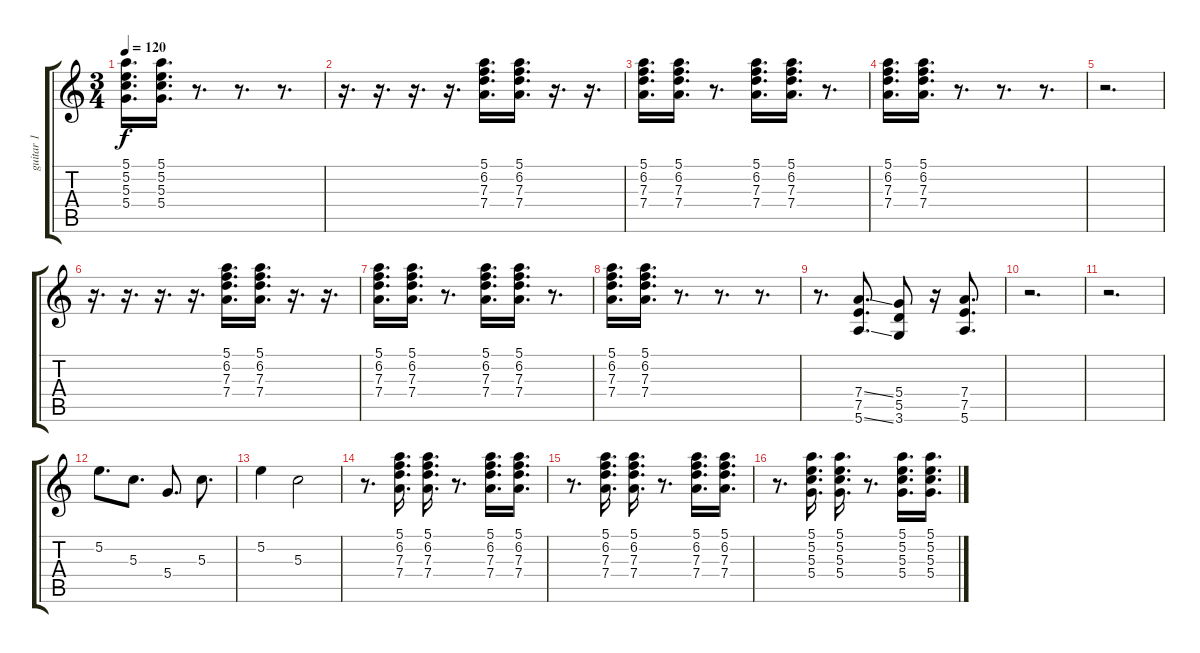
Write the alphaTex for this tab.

\track ("guitar 1" "guitar 1") {instrument overdrivenguitar}
\staff {score tabs}
\tuning (E4 B3 G3 D3 A2 E2) {hide}
\ts (3 4)
\tempo 120
\clef g2
\ks c
(5.1 5.2 5.3 5.4).16{d dy f} (5.1 5.2 5.3 5.4).16{d} r.8{d} r.8{d} r.8{d} |
r.16{d} r.16{d} r.16{d} r.16{d} (5.1 6.2 7.3 7.4).16{d} (5.1 6.2 7.3 7.4).16{d} r.16{d} r.16{d} |
(5.1 6.2 7.3 7.4).16{d} (5.1 6.2 7.3 7.4).16{d} r.8{d} (5.1 6.2 7.3 7.4).16{d} (5.1 6.2 7.3 7.4).16{d} r.8{d} |
(5.1 6.2 7.3 7.4).16{d} (5.1 6.2 7.3 7.4).16{d} r.8{d} r.8{d} r.8{d} |
r.2{d} |
r.16{d} r.16{d} r.16{d} r.16{d} (5.1 6.2 7.3 7.4).16{d} (5.1 6.2 7.3 7.4).16{d} r.16{d} r.16{d} |
(5.1 6.2 7.3 7.4).16{d} (5.1 6.2 7.3 7.4).16{d} r.8{d} (5.1 6.2 7.3 7.4).16{d} (5.1 6.2 7.3 7.4).16{d} r.8{d} |
(5.1 6.2 7.3 7.4).16{d} (5.1 6.2 7.3 7.4).16{d} r.8{d} r.8{d} r.8{d} |
r.8{d} (7.4{ss} 7.5 5.6{ss}).8{d} (5.4 5.5 3.6).8 r.16 (7.4 7.5 5.6).8{d} |
r.2{d} |
r.2{d} |
5.2.8{d} 5.3.8{d} 5.4.8{d} 5.3.8{d} |
5.2.4 5.3.2 |
r.8{d} (5.1 6.2 7.3 7.4).16{d} (5.1 6.2 7.3 7.4).16{d} r.8{d} (5.1 6.2 7.3 7.4).16{d} (5.1 6.2 7.3 7.4).16{d} |
r.8{d} (5.1 6.2 7.3 7.4).16{d} (5.1 6.2 7.3 7.4).16{d} r.8{d} (5.1 6.2 7.3 7.4).16{d} (5.1 6.2 7.3 7.4).16{d} |
r.8{d} (5.1 5.2 5.3 5.4).16{d} (5.1 5.2 5.3 5.4).16{d} r.8{d} (5.1 5.2 5.3 5.4).16{d} (5.1 5.2 5.3 5.4).16{d}
